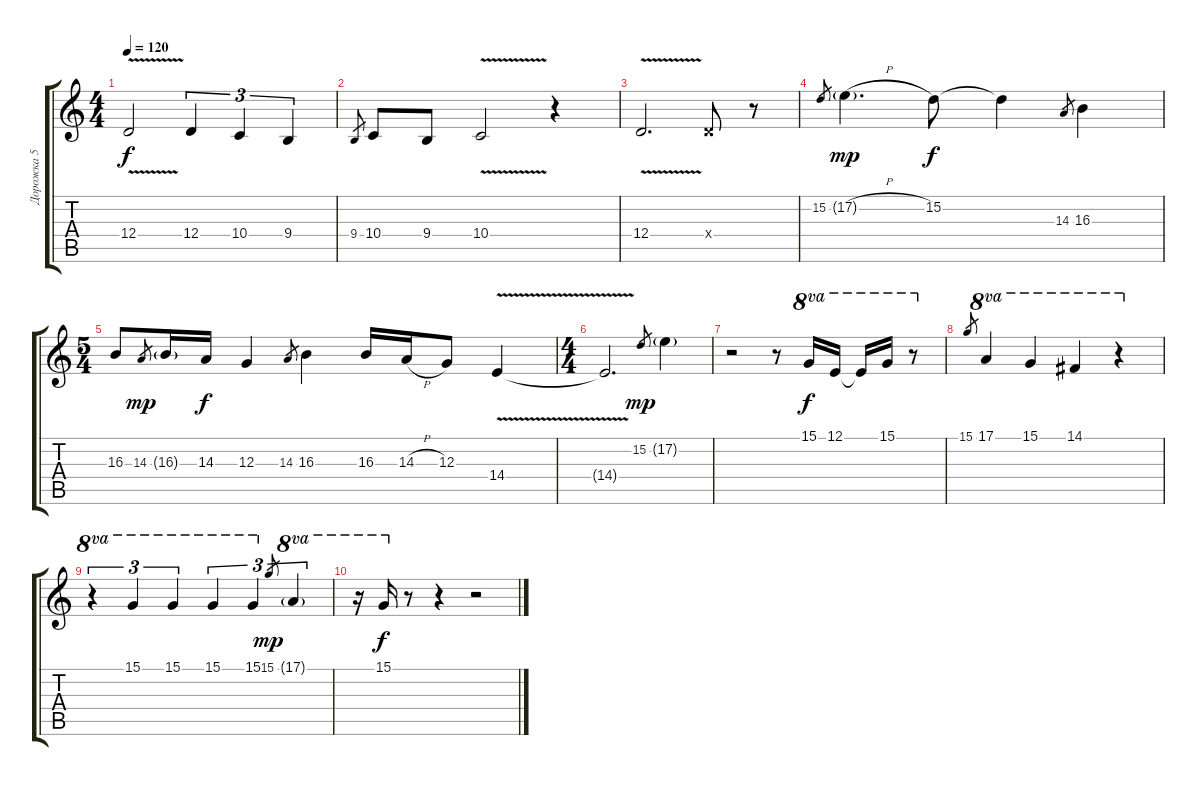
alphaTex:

\track ("Дорожка 5" "Дорожка 5") {instrument lead6voice}
\staff {score tabs}
\tuning (E4 B3 G3 D3 A2 E2) {hide}
\ts (4 4)
\tempo 120
\clef g2
\ks c
12.4{v}.2{dy f} 12.4.4{tu (3 2)} 10.4.4{tu (3 2)} 9.4.4{tu (3 2)} |
9.4.8{gr} 10.4.8 9.4.8 10.4{v}.2 r.4 |
12.4{v}.2{d} 12.4{x}.8 r.8 |
15.2.8{gr} 17.2{h g}.4{d dy mp} 15.2.8{dy f} 15.2{t}.4 14.3.8{gr} 16.3.4 |
\ts (5 4)
16.3.8 14.3.8{gr dy mp} 16.3{g}.16 14.3.16{dy f} 12.3.4 14.3.8{gr} 16.3.4 16.3.16 14.3{h}.16 12.3.8 14.4{v}.4 |
\ts (4 4)
14.4{t}.2{d} 15.2.8{gr dy mp} 17.2{g}.4 |
r.2 r.8 15.1.16{ot 8va dy f} 12.1.16{ot 8va} 12.1{t}.16{ot 8va} 15.1.16{ot 8va} r.8{ot 8va} |
15.1.8{gr} 17.1.4{ot 8va} 15.1.4{ot 8va} 14.1.4{ot 8va} r.4{ot 8va} |
r.4{tu (3 2) ot 8va} 15.1.4{tu (3 2) ot 8va} 15.1.4{tu (3 2) ot 8va} 15.1.4{tu (3 2) ot 8va} 15.1.4{tu (3 2) ot 8va} 15.1.8{gr dy mp} 17.1{g}.4{tu (3 2) ot 8va} |
r.16{ot 8va} 15.1.16{ot 8va dy f} r.8 r.4 r.2
